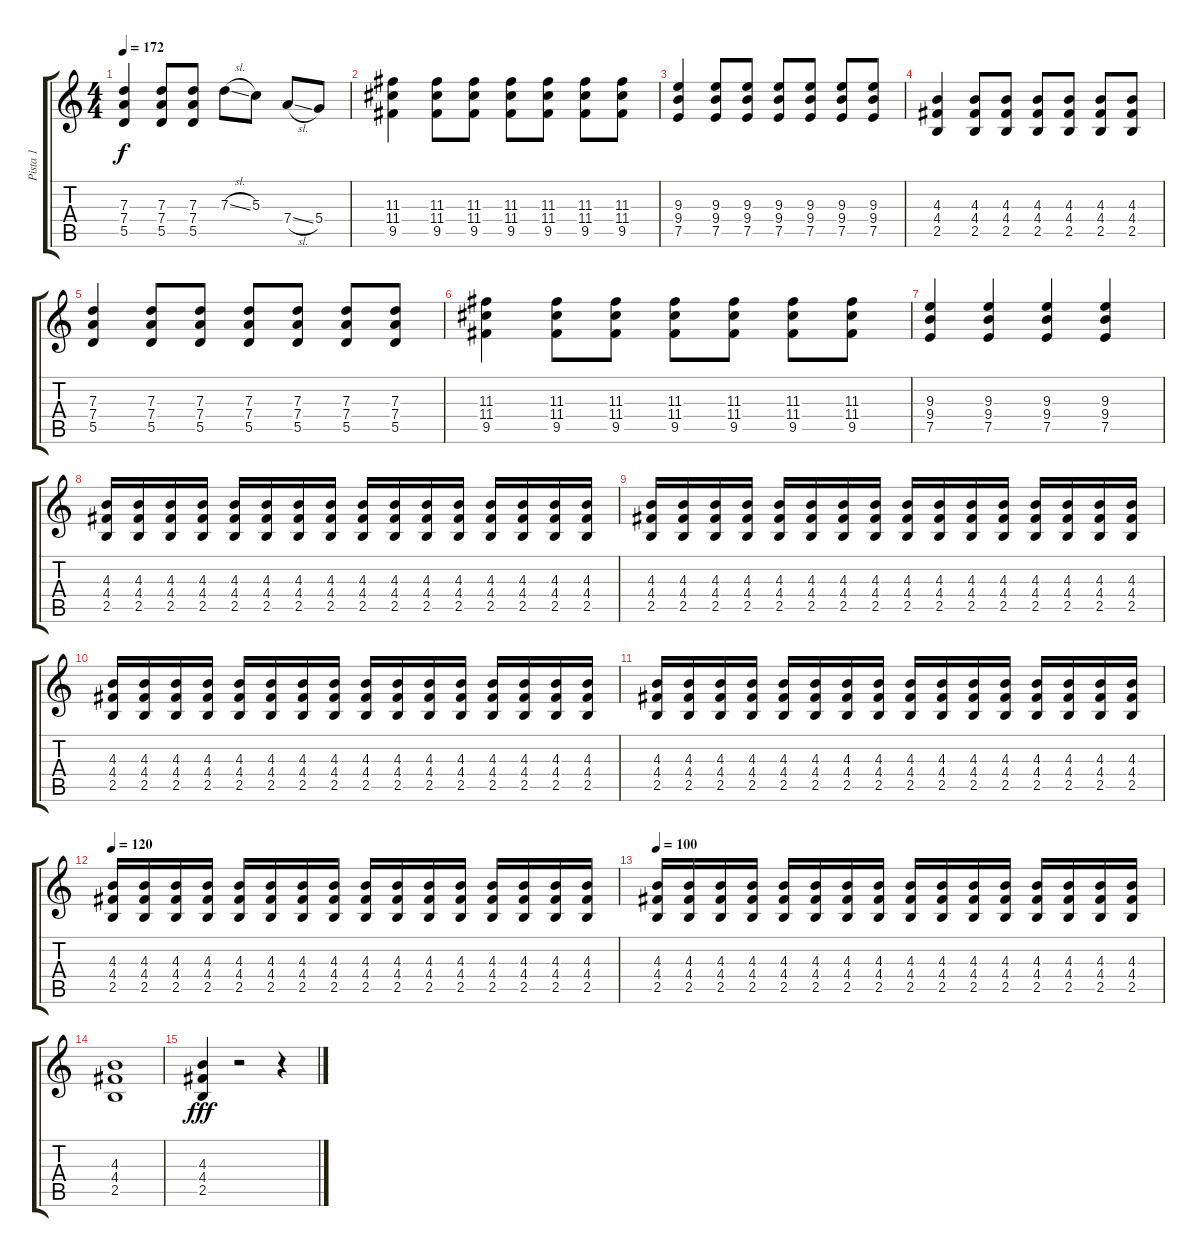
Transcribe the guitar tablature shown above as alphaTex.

\track ("Pista 1" "Pista 1") {instrument distortionguitar}
\staff {score tabs}
\tuning (E4 B3 G3 D3 A2 E2) {hide}
\ts (4 4)
\tempo 172
\clef g2
\ks c
(7.3 7.4 5.5).4{dy f} (7.3 7.4 5.5).8 (7.3 7.4 5.5).8 7.3{sl}.8 5.3.8 7.4{sl}.8 5.4.8 |
(11.3 11.4 9.5).4 (11.3 11.4 9.5).8 (11.3 11.4 9.5).8 (11.3 11.4 9.5).8 (11.3 11.4 9.5).8 (11.3 11.4 9.5).8 (11.3 11.4 9.5).8 |
(9.3 9.4 7.5).4 (9.3 9.4 7.5).8 (9.3 9.4 7.5).8 (9.3 9.4 7.5).8 (9.3 9.4 7.5).8 (9.3 9.4 7.5).8 (9.3 9.4 7.5).8 |
(4.3 4.4 2.5).4 (4.3 4.4 2.5).8 (4.3 4.4 2.5).8 (4.3 4.4 2.5).8 (4.3 4.4 2.5).8 (4.3 4.4 2.5).8 (4.3 4.4 2.5).8 |
(7.3 7.4 5.5).4 (7.3 7.4 5.5).8 (7.3 7.4 5.5).8 (7.3 7.4 5.5).8 (7.3 7.4 5.5).8 (7.3 7.4 5.5).8 (7.3 7.4 5.5).8 |
(11.3 11.4 9.5).4 (11.3 11.4 9.5).8 (11.3 11.4 9.5).8 (11.3 11.4 9.5).8 (11.3 11.4 9.5).8 (11.3 11.4 9.5).8 (11.3 11.4 9.5).8 |
(9.3 9.4 7.5).4 (9.3 9.4 7.5).4 (9.3 9.4 7.5).4 (9.3 9.4 7.5).4 |
(4.3 4.4 2.5).16 (4.3 4.4 2.5).16 (4.3 4.4 2.5).16 (4.3 4.4 2.5).16 (4.3 4.4 2.5).16 (4.3 4.4 2.5).16 (4.3 4.4 2.5).16 (4.3 4.4 2.5).16 (4.3 4.4 2.5).16 (4.3 4.4 2.5).16 (4.3 4.4 2.5).16 (4.3 4.4 2.5).16 (4.3 4.4 2.5).16 (4.3 4.4 2.5).16 (4.3 4.4 2.5).16 (4.3 4.4 2.5).16 |
(4.3 4.4 2.5).16 (4.3 4.4 2.5).16 (4.3 4.4 2.5).16 (4.3 4.4 2.5).16 (4.3 4.4 2.5).16 (4.3 4.4 2.5).16 (4.3 4.4 2.5).16 (4.3 4.4 2.5).16 (4.3 4.4 2.5).16 (4.3 4.4 2.5).16 (4.3 4.4 2.5).16 (4.3 4.4 2.5).16 (4.3 4.4 2.5).16 (4.3 4.4 2.5).16 (4.3 4.4 2.5).16 (4.3 4.4 2.5).16 |
(4.3 4.4 2.5).16 (4.3 4.4 2.5).16 (4.3 4.4 2.5).16 (4.3 4.4 2.5).16 (4.3 4.4 2.5).16 (4.3 4.4 2.5).16 (4.3 4.4 2.5).16 (4.3 4.4 2.5).16 (4.3 4.4 2.5).16 (4.3 4.4 2.5).16 (4.3 4.4 2.5).16 (4.3 4.4 2.5).16 (4.3 4.4 2.5).16 (4.3 4.4 2.5).16 (4.3 4.4 2.5).16 (4.3 4.4 2.5).16 |
(4.3 4.4 2.5).16 (4.3 4.4 2.5).16 (4.3 4.4 2.5).16 (4.3 4.4 2.5).16 (4.3 4.4 2.5).16 (4.3 4.4 2.5).16 (4.3 4.4 2.5).16 (4.3 4.4 2.5).16 (4.3 4.4 2.5).16 (4.3 4.4 2.5).16 (4.3 4.4 2.5).16 (4.3 4.4 2.5).16 (4.3 4.4 2.5).16 (4.3 4.4 2.5).16 (4.3 4.4 2.5).16 (4.3 4.4 2.5).16 |
\tempo 120
(4.3 4.4 2.5).16 (4.3 4.4 2.5).16 (4.3 4.4 2.5).16 (4.3 4.4 2.5).16 (4.3 4.4 2.5).16 (4.3 4.4 2.5).16 (4.3 4.4 2.5).16 (4.3 4.4 2.5).16 (4.3 4.4 2.5).16 (4.3 4.4 2.5).16 (4.3 4.4 2.5).16 (4.3 4.4 2.5).16 (4.3 4.4 2.5).16 (4.3 4.4 2.5).16 (4.3 4.4 2.5).16 (4.3 4.4 2.5).16 |
\tempo 100
(4.3 4.4 2.5).16 (4.3 4.4 2.5).16 (4.3 4.4 2.5).16 (4.3 4.4 2.5).16 (4.3 4.4 2.5).16 (4.3 4.4 2.5).16 (4.3 4.4 2.5).16 (4.3 4.4 2.5).16 (4.3 4.4 2.5).16 (4.3 4.4 2.5).16 (4.3 4.4 2.5).16 (4.3 4.4 2.5).16 (4.3 4.4 2.5).16 (4.3 4.4 2.5).16 (4.3 4.4 2.5).16 (4.3 4.4 2.5).16 |
(4.3 4.4 2.5).1 |
(4.3 4.4 2.5).4{dy fff} r.2 r.4
